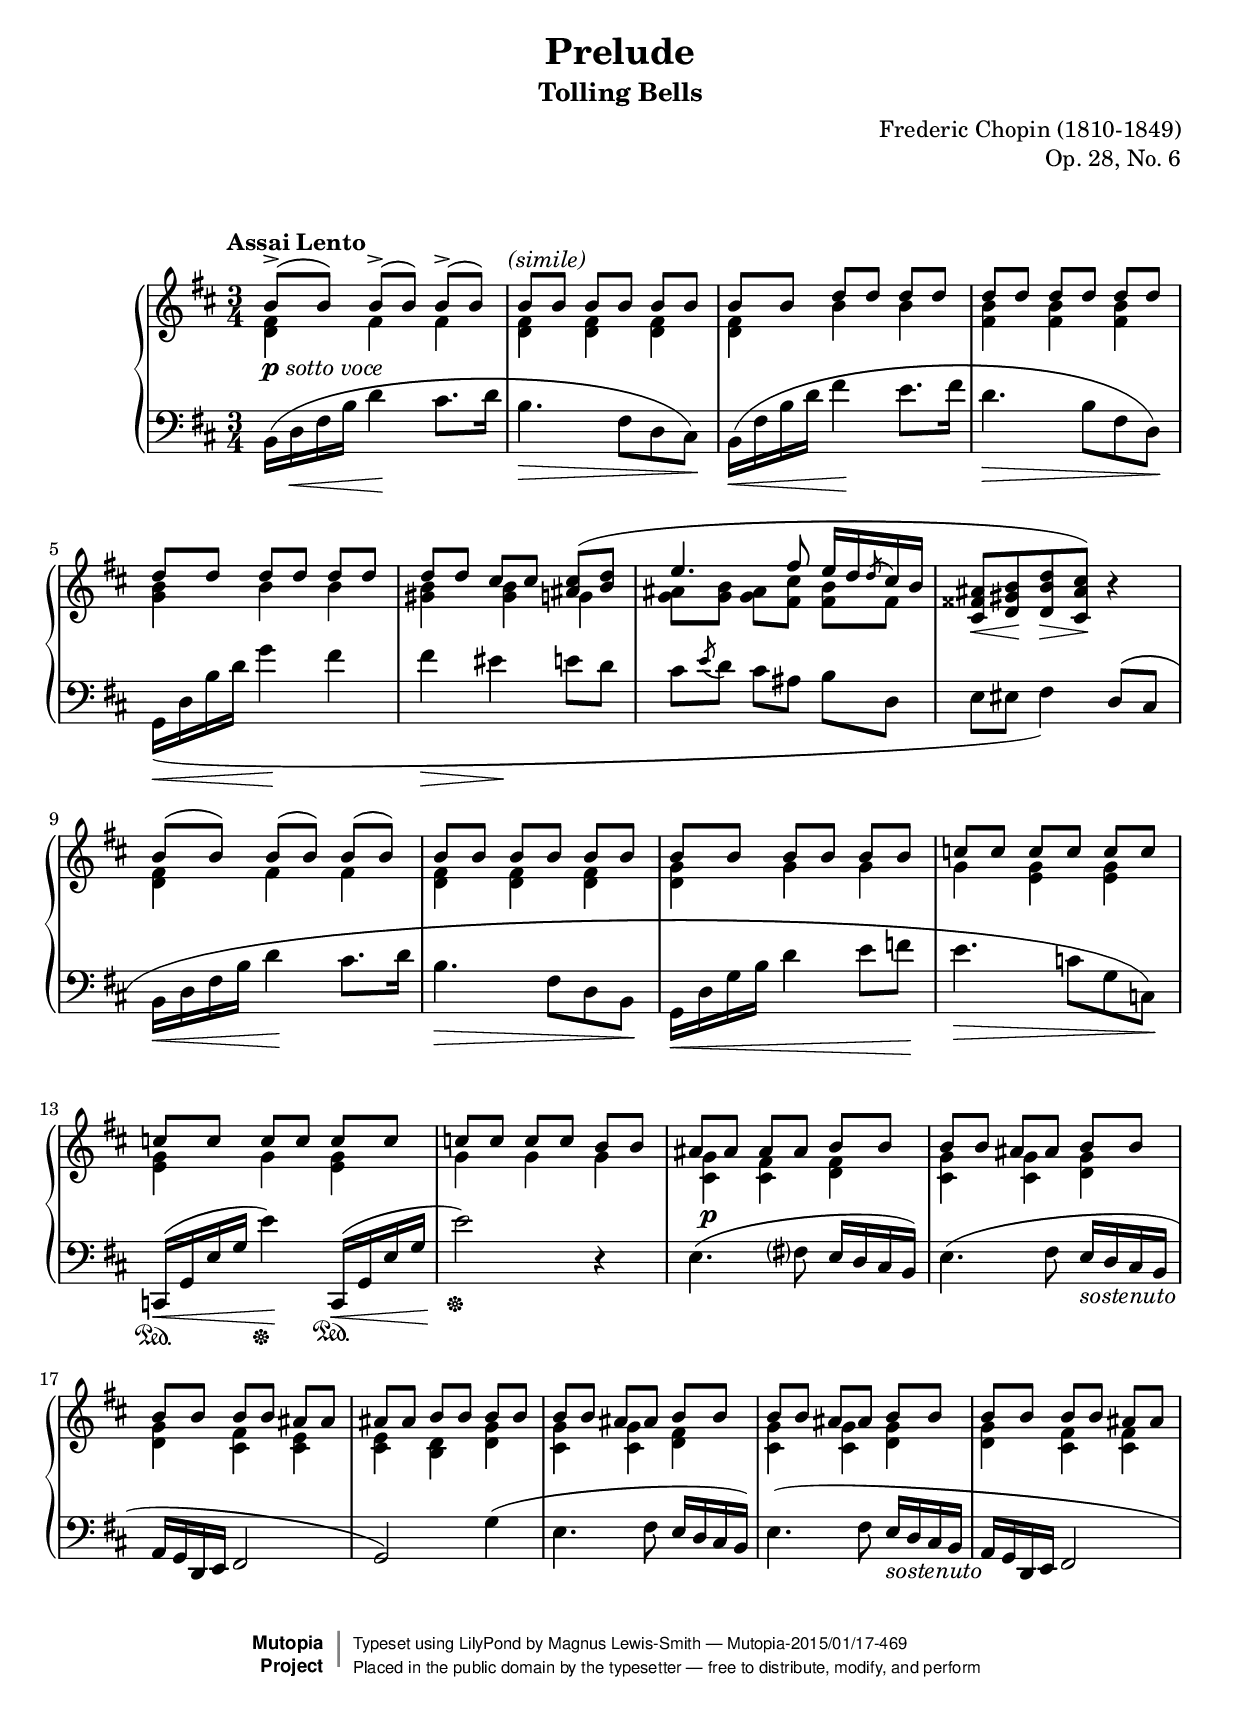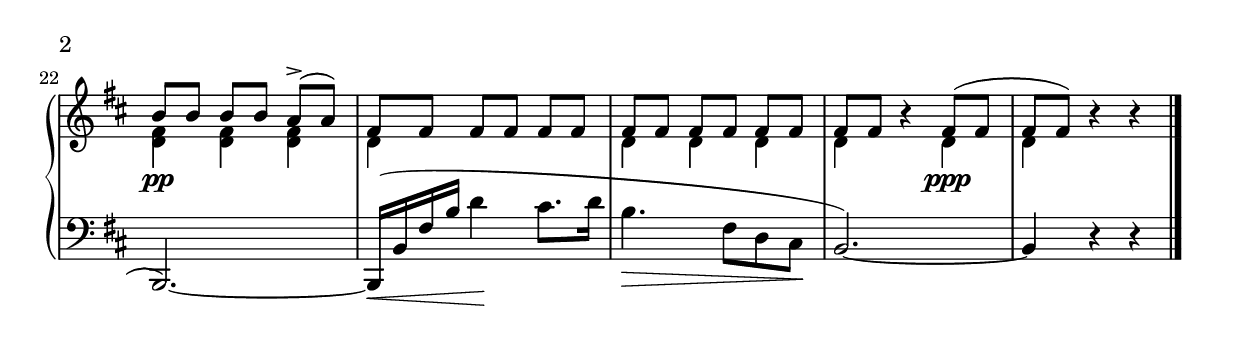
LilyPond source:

\version "2.18.2"

                      %                 "PRELUDE Op28 No6"
                      %                 by Frederic Chopin
                      %
                      %    Verbose pedal marking in comments
                      %    Please see "header.ly" for more information

\include "english.ly"
\header {
                                % LILYPOND HEADERS
    title = "Prelude"
    subtitle = "Tolling Bells"

    composer = "Frederic Chopin (1810-1849)"
    opus = "Op. 28, No. 6"

    %%    poet = "Poet"
    %%    texttranslator = "Translator"
    %%    meter = "meter"

    %%    instrument = "Instrument"
    %%    piece = "Piece"

                                % MUTOPIA HEADERS
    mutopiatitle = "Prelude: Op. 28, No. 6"
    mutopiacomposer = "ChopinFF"
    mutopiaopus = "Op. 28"
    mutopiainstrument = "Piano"
    date = "1838/39"
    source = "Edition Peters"
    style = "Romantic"
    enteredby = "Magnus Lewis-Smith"
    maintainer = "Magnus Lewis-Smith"
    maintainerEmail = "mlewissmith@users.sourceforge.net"
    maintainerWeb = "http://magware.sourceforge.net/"
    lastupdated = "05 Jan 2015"
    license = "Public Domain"

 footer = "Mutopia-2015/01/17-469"
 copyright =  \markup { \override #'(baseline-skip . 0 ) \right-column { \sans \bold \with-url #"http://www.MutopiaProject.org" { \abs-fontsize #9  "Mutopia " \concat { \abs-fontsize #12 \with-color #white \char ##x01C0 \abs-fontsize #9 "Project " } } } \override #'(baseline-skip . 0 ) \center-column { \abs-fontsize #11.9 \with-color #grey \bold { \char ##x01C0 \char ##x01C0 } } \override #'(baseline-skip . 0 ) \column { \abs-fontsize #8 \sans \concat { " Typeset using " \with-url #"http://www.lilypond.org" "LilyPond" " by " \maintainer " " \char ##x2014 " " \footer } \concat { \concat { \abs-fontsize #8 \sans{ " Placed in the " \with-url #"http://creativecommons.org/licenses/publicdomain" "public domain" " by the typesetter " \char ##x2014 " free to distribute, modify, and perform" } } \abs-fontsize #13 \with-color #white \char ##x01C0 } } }
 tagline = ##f
}




%{
BUGLIST
*	http:
*	category:  projects/lily
*	group:     sources/lily/chopin_prelude_op28_no6


FEATURE REQUEST
*	http:
*	category:  projects/lily
*	group:     sources/lily/chopin_prelude_op28_no6

LINKS
*	http:
%}

\version "2.18.2"
\paper {
  top-margin = 8\mm                              %-minimum top-margin: 8mm
  top-markup-spacing.basic-distance = #5         %-dist. from bottom of top margin to the first markup/title
  markup-system-spacing #'padding = #5
  markup-markup-spacing #'padding = #1.2
  markup-system-spacing.basic-distance = #6      %-dist. from header/title to first system
  top-system-spacing.basic-distance = #12        %-dist. from top margin to system in pages with no titles
  last-bottom-spacing.basic-distance = #11       %-pads music from copyright block
  bottom-margin = 10\mm
}

\paper {
  top-margin = 6 \mm
  % default vertical spacing values have been multiplied by 1.5, except where noted with **
  system-system-spacing = #'((basic-distance . 18) (minimum-distance . 12) (padding . 1.5))
  % defaults are 12, 8, and 1
  score-system-spacing = #'((basic-distance . 21) (minimum-distance . 12) (padding . 1.5))
  % defaults are 14, 8, and 1
  markup-system-spacing = #'((basic-distance . 7.5) (padding . 6))
  % defaults are 5 and 0.5**
  score-markup-spacing = #'((basic-distance . 18) (padding . 0.75))
  % defaults are 12 and 0.5
  markup-markup-spacing = #'((basic-distance . 1.5) (padding . 0.75))
  % defaults are 1 and 0.5
  top-system-spacing = #'((basic-distance . 1.5) (padding . 1.5))
  % defaults are 1 and 1
  top-markup-spacing = #'((basic-distance . 4) (padding 1.5))
  % defaults are none** and 1
  last-bottom-spacing = #'((basic-distance . 1.5) (padding . 5))
  % defaults are 1 and 1**
}


paperOFF = { \set Score.skipTypesetting = ##t }
paperON = { \set Score.skipTypesetting = ##f }
myBreak = {} % { \break }


trebleQuaverRest =  \relative b' { b4\rest }

beams = {
    \set Timing.beamExceptions = #'()
    \set Timing.baseMoment = #(ly:make-moment 1/4)
    \set Timing.beatStructure = #'(1 1 1)
}


playRHupper =  \relative b' {
    \clef treble
    \key b \minor
    \time 3/4

                                % 1 - 4
    \tempo "Assai Lento"
     b8(-> b) b[(-> b)] b(-> b) |
     \beams

    \once\override TextScript.staff-padding = #0
    \once\override TextScript.extra-offset = #'(-1 . 0)
    b^\markup{\italic (simile) } b b b b b |
    b b d d d d |
    d d d d d d |

                                % 5 - 8
    d d d d d d |
    d d cs cs <cs as>( <d b> |
    e4. fs8 e16 d \acciaccatura d8 cs16 b |
    <as fss cs>8[\< <b gs d>\! <d b d,>\> <cs as cs,>)]\! \trebleQuaverRest |

                                % 9 - 12
    b8( b) b( b) b( b) | b b b b b b |
    b b b b b b | c c c c c c |

                                % 13 - 16
    c c c c c c | c c c c b b |
    as as as as b b | b b as as b b |

                                % 17 - 20
    b b b b as as | as as b b b b |
    b b as as b b | b b as as b b |

                                % 21 - 24
    b b b b as as | b b b b a(-> a) |
    fs fs fs fs fs fs | fs fs fs fs fs fs |

                                % 25 - 26
    fs fs \trebleQuaverRest fs8( fs | fs fs) \trebleQuaverRest \trebleQuaverRest |
}


playRHlower =  \relative fs' {
    \clef treble
    \key b \minor
    \time 3/4

                                % 1 - 4
    <fs d>4_\markup{\dynamic p \italic "sotto voce"} fs fs |
    <fs d> <fs d> <fs d> |
    <fs d> b b |
    <b fs> <b fs> <b fs> |

                                % 5 - 8
    <b g> b b | <b gs> <b gs> g |
    <g as>8 <g b> <g as> <fs cs'> <fs b> fs | s2. |

                                % 9 - 12
    <fs d>4 fs fs | <fs d> <fs d> <fs d> |
    <g d> g g | g <g e> <g e> |

                                % 13 - 16
    <g e>4 g <g e> | g g g |
    <g cs,>\p <fs cs> <fs d> | <g cs,> <g cs,> <g d> |

                                % 17 - 20
    <g d>4 <fs cs> <e cs> | <e cs> <d b> <g d> |
    <g cs,> <g cs,> <fs d> | <g cs,> <g cs,> <g d> |

                                % 21 - 24
    <g d>4 <fs cs> <fs cs> | <fs d>\pp <fs d> <fs d> |
    d s s| d d d |

                                % 25 - 26
    d s d\ppp | d s s |
}


playLH =  \relative b, {
    \clef bass
    \key b \minor
    \time 3/4
                                % 1 - 4
    %b16\p\unaCorda\sustainOn(\< d fs b d4\!_\markup{\italic "molto cantato"} cs8. d16 |
    \once \hide Staff.DynamicText b16 \p (\< d fs b d4\! cs8. d16 |
    b4.\> fs8[ d cs])\! |
    %b4.\> \sustainOff fs8[ d cs])\! |
    b16(\< fs' b d fs4\! e8. fs16 |
    %b16(\<\sustainOn fs' b d fs4\!\sustainOff e8. fs16 |
    d4.\> b8[ fs d])\! |

                                % 5 - 8
                                % this slur is ugly no matter what...
    g,16_(\< d' b' d g4\! fs | fs\> es\! e8 d |
    %g,16_(\< \sustainOn d' b' d g4\!\sustainOff fs | fs\> es\! e8 d |
    cs \acciaccatura e d cs as b d, | e es fs4) d8( cs |

                                % 9 - 12
    b16\< d fs b d4\! cs8. d16 | b4.\> fs8[ d b]\! |
    %b16\< \sustainOn d fs b d4\!\sustainOff cs8. d16 | b4.\> fs8[ d b]\! |
    g16\< d' g b d4 e8 f\!| e4.\> c8[ g c,]\!) |
    %g16\< \sustainOn d' g b d4 e8 f\!\sustainOff | e4.\> c8[ g c,]\!) |

                                % 13 - 16
    c,16(\<\sustainOn g' e' g e'4)\!\sustainOff c,,16^(\<\sustainOn g' e' g |
    e'2\!) \sustainOff r4 |
    e,4.( fs?8 e16 d cs b) |
    %\once\override TextScript.extra-offset = #'(1 . 0.7)
    %e,4.\treCorde_\markup{\italic "espressivo" }( fs8 e16 d cs b) |
    e4.( fs8 e16-\markup{\italic "sostenuto" } d cs b |

                                % 17 - 20
    a16 g d e fs2 | g2) g'4( |
    e4. fs8 e16 d cs b) | e4.( fs8 e16-\markup{ \italic "sostenuto"} d cs b |

                                % 21 - 24
    a16 g d e fs2 | b,2.)~ |
    %a16 g d e fs2 | b,2._\unaCorda)~ |
    b16(\< b' fs' b d4\! cs8. d16 |
    %b16\sustainOn(\< b' fs' b d4\! cs8.\sustainOff d16 |
    b4.\> fs8[ d cs]\!|
    %b4.\sustainOn\> fs8[ d cs]\!\sustainOff |

                                % 25 - 26
    b2.)~ | b4 r r |
}


scoreAll =  {
    \new PianoStaff {
                                % setup instrument
            \set PianoStaff.midiInstrument = "acoustic grand"

                                % PLAY!
            <<
                \context Staff = "rh" {
                                % PLAY RH!
                    <<
                        \playRHupper \\
                        \playRHlower
                    >>
                    \bar "|."
                }
                \context Staff = "lh" {
                                % setup pedals
                    \set Staff.pedalSustainStyle = #'text
                                % PLAY LH!
                    <<
                        \playLH
                    >>
                    \bar "|."
                }
            >>
    }
}

%%%
%%% MAIN PAPER / MIDI
%%%
\score
{
    {
        \scoreAll
    }
    \layout {}
    \midi {
        \tempo 4 = 45
    }
}
